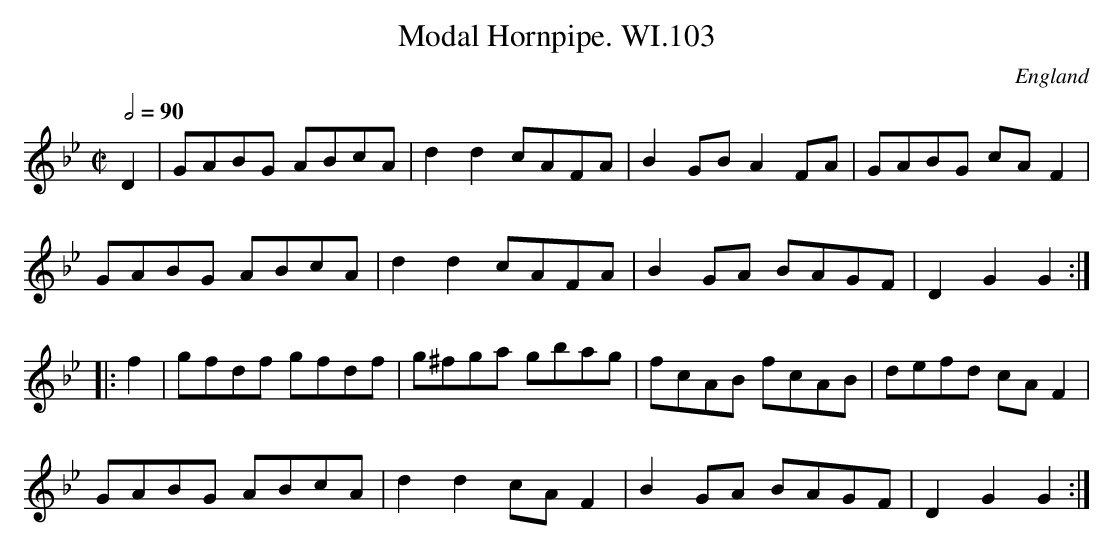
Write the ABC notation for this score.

X:1
T:Modal Hornpipe. WI.103
M:C|
L:1/8
Q:1/2=90
O:England
K:Gm
D2|GABG ABcA|d2d2 cAFA|B2GB A2FA|GABG cAF2|!
GABG ABcA|d2d2 cAFA|B2GA BAGF|D2G2G2:|!
|:f2|gfdf gfdf|g^fga gbag|fcAB fcAB|defd cAF2|!
GABG ABcA|d2d2 cAF2|B2GA BAGF|D2G2G2:|]
